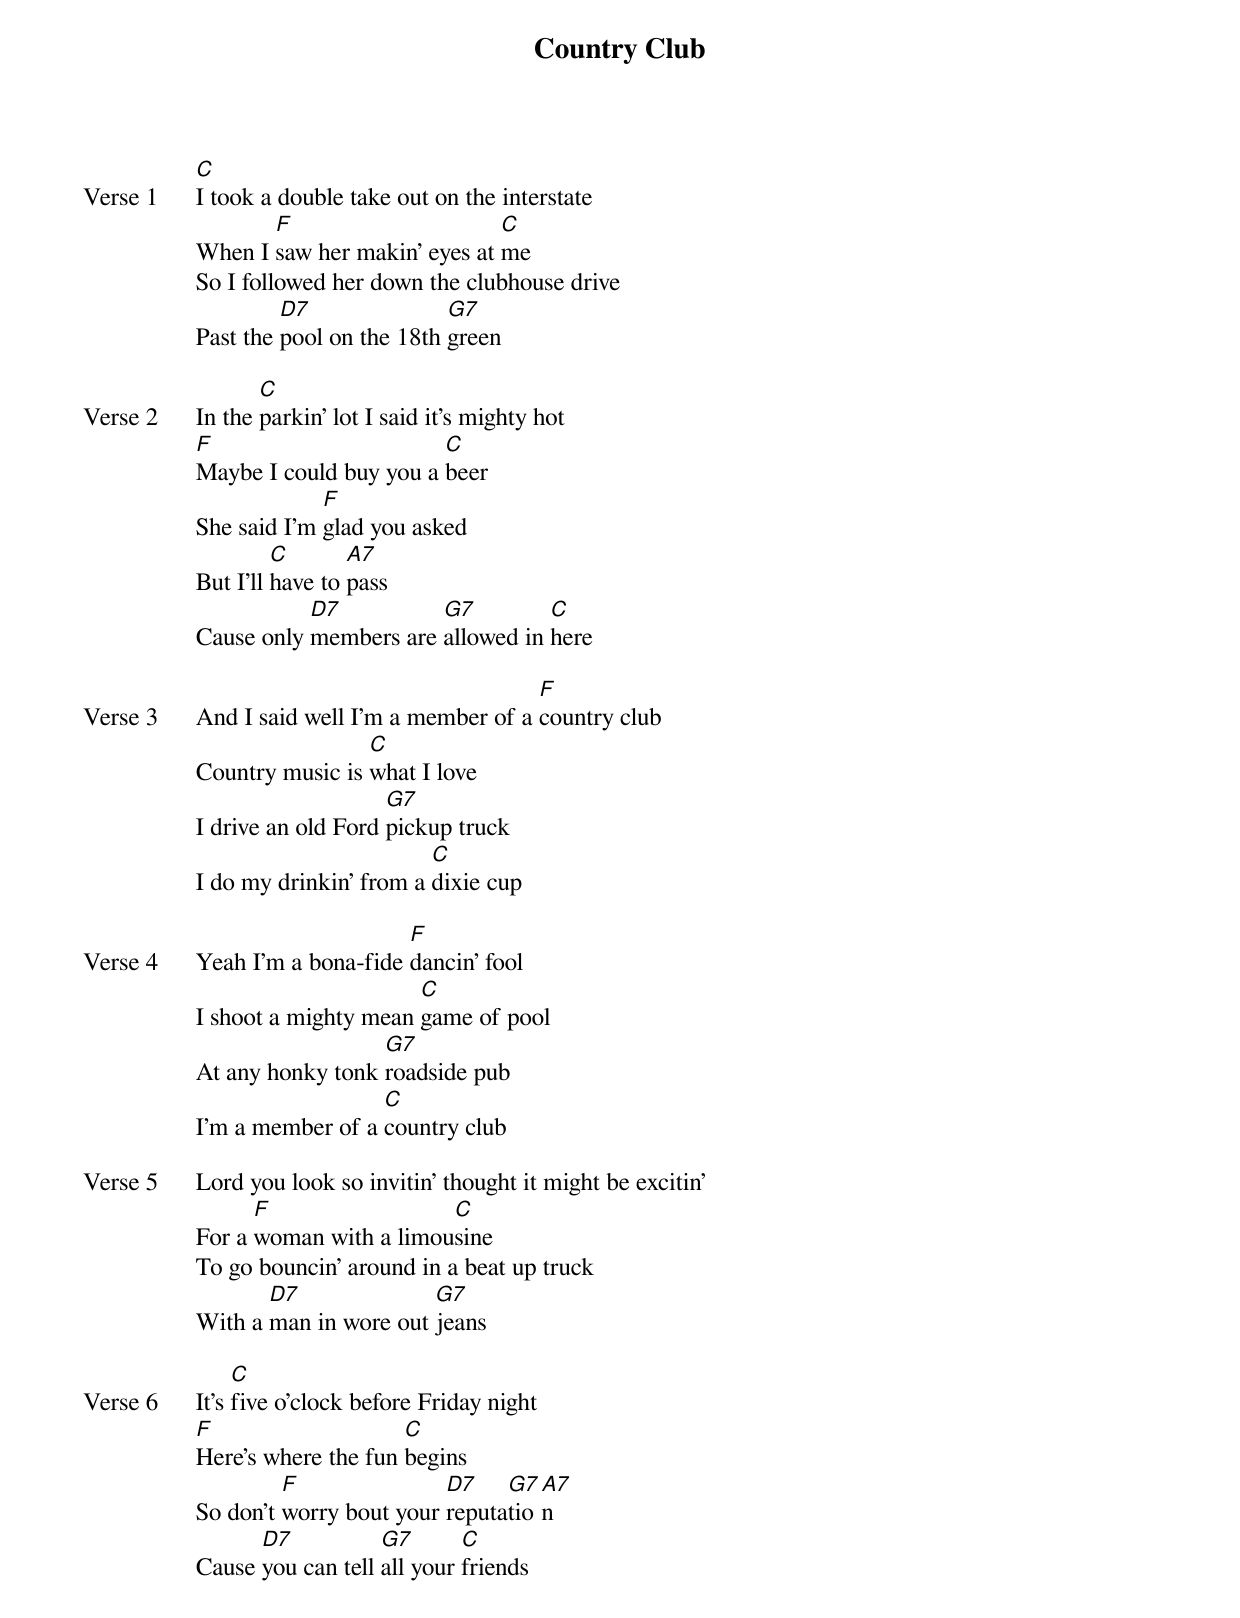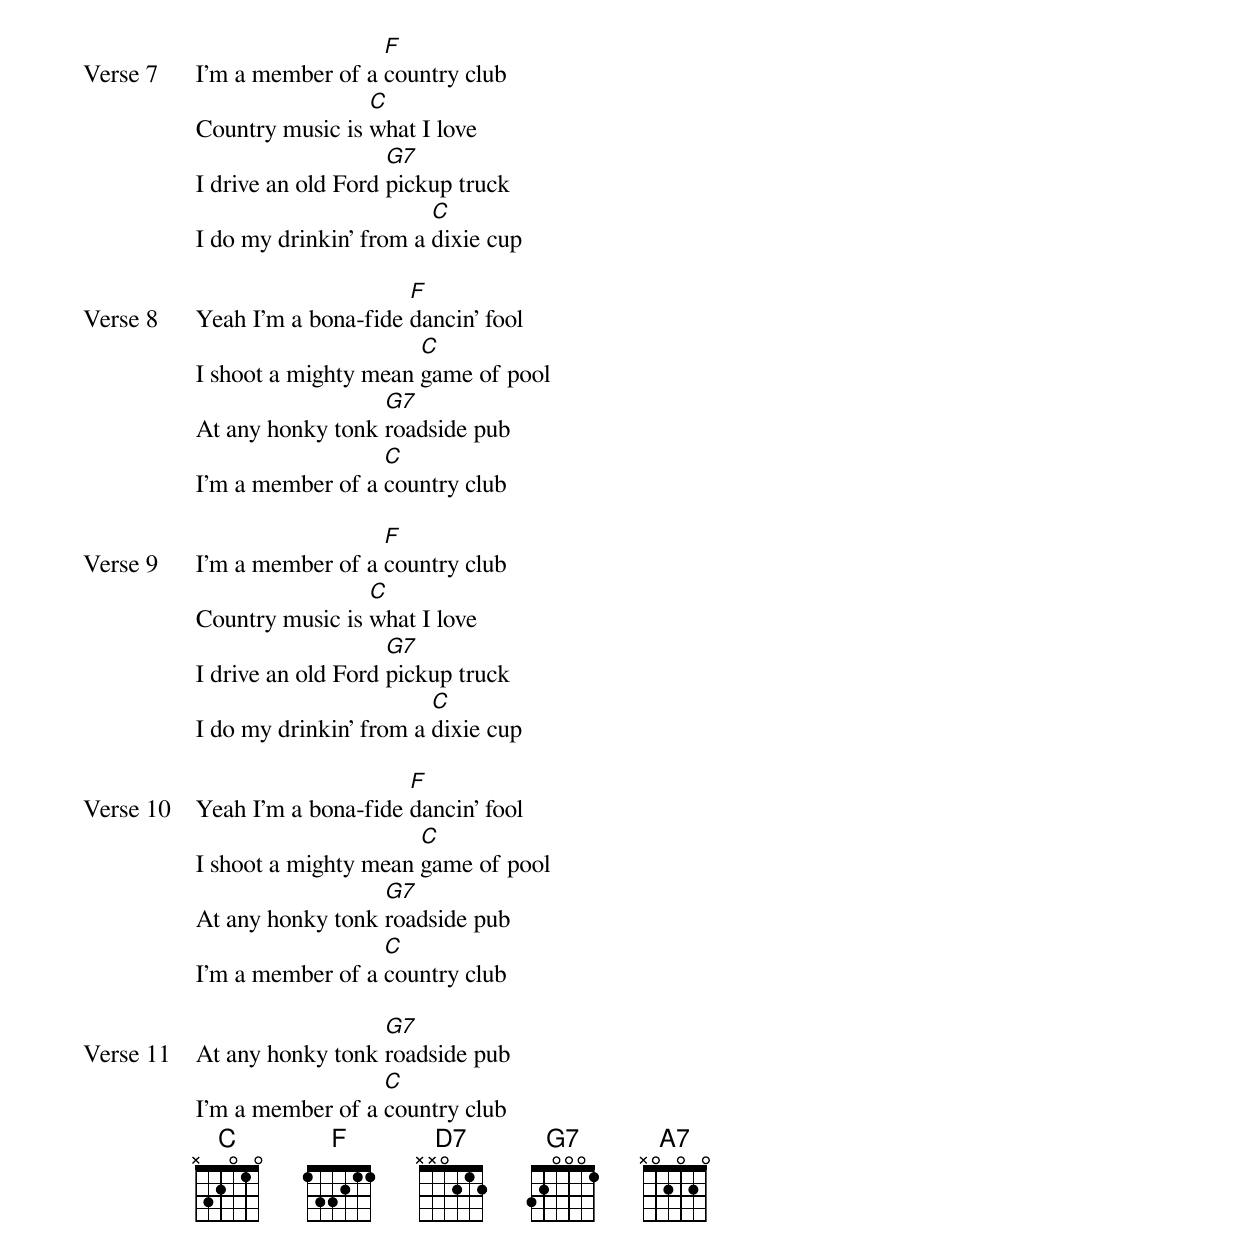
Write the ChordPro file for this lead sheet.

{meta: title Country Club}
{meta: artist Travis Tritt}
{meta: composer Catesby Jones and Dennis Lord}
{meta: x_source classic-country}
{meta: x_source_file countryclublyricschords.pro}
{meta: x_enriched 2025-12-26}

{start_of_verse: Verse 1}
[C]I took a double take out on the interstate
When I [F]saw her makin' eyes at [C]me
So I followed her down the clubhouse drive
Past the [D7]pool on the 18th [G7]green
{end_of_verse}

{start_of_verse: Verse 2}
In the [C]parkin' lot I said it's mighty hot
[F]Maybe I could buy you a [C]beer
She said I'm [F]glad you asked
But I'll [C]have to [A7]pass
Cause only [D7]members are [G7]allowed in [C]here
{end_of_verse}

{start_of_verse: Verse 3}
And I said well I'm a member of a [F]country club
Country music is [C]what I love
I drive an old Ford [G7]pickup truck
I do my drinkin' from a [C]dixie cup
{end_of_verse}

{start_of_verse: Verse 4}
Yeah I'm a bona-fide [F]dancin' fool
I shoot a mighty mean [C]game of pool
At any honky tonk [G7]roadside pub
I'm a member of a [C]country club
{end_of_verse}

{start_of_verse: Verse 5}
Lord you look so invitin' thought it might be excitin'
For a [F]woman with a limou[C]sine
To go bouncin' around in a beat up truck
With a [D7]man in wore out [G7]jeans
{end_of_verse}

{start_of_verse: Verse 6}
It's [C]five o'clock before Friday night
[F]Here's where the fun [C]begins
So don't [F]worry bout your [D7]reputa[G7]tio[A7]n
Cause [D7]you can tell [G7]all your [C]friends
{end_of_verse}

{start_of_verse: Verse 7}
I'm a member of a [F]country club
Country music is [C]what I love
I drive an old Ford [G7]pickup truck
I do my drinkin' from a [C]dixie cup
{end_of_verse}

{start_of_verse: Verse 8}
Yeah I'm a bona-fide [F]dancin' fool
I shoot a mighty mean [C]game of pool
At any honky tonk [G7]roadside pub
I'm a member of a [C]country club
{end_of_verse}

{start_of_verse: Verse 9}
I'm a member of a [F]country club
Country music is [C]what I love
I drive an old Ford [G7]pickup truck
I do my drinkin' from a [C]dixie cup
{end_of_verse}

{start_of_verse: Verse 10}
Yeah I'm a bona-fide [F]dancin' fool
I shoot a mighty mean [C]game of pool
At any honky tonk [G7]roadside pub
I'm a member of a [C]country club
{end_of_verse}

{start_of_verse: Verse 11}
At any honky tonk [G7]roadside pub
I'm a member of a [C]country club
{end_of_verse}
